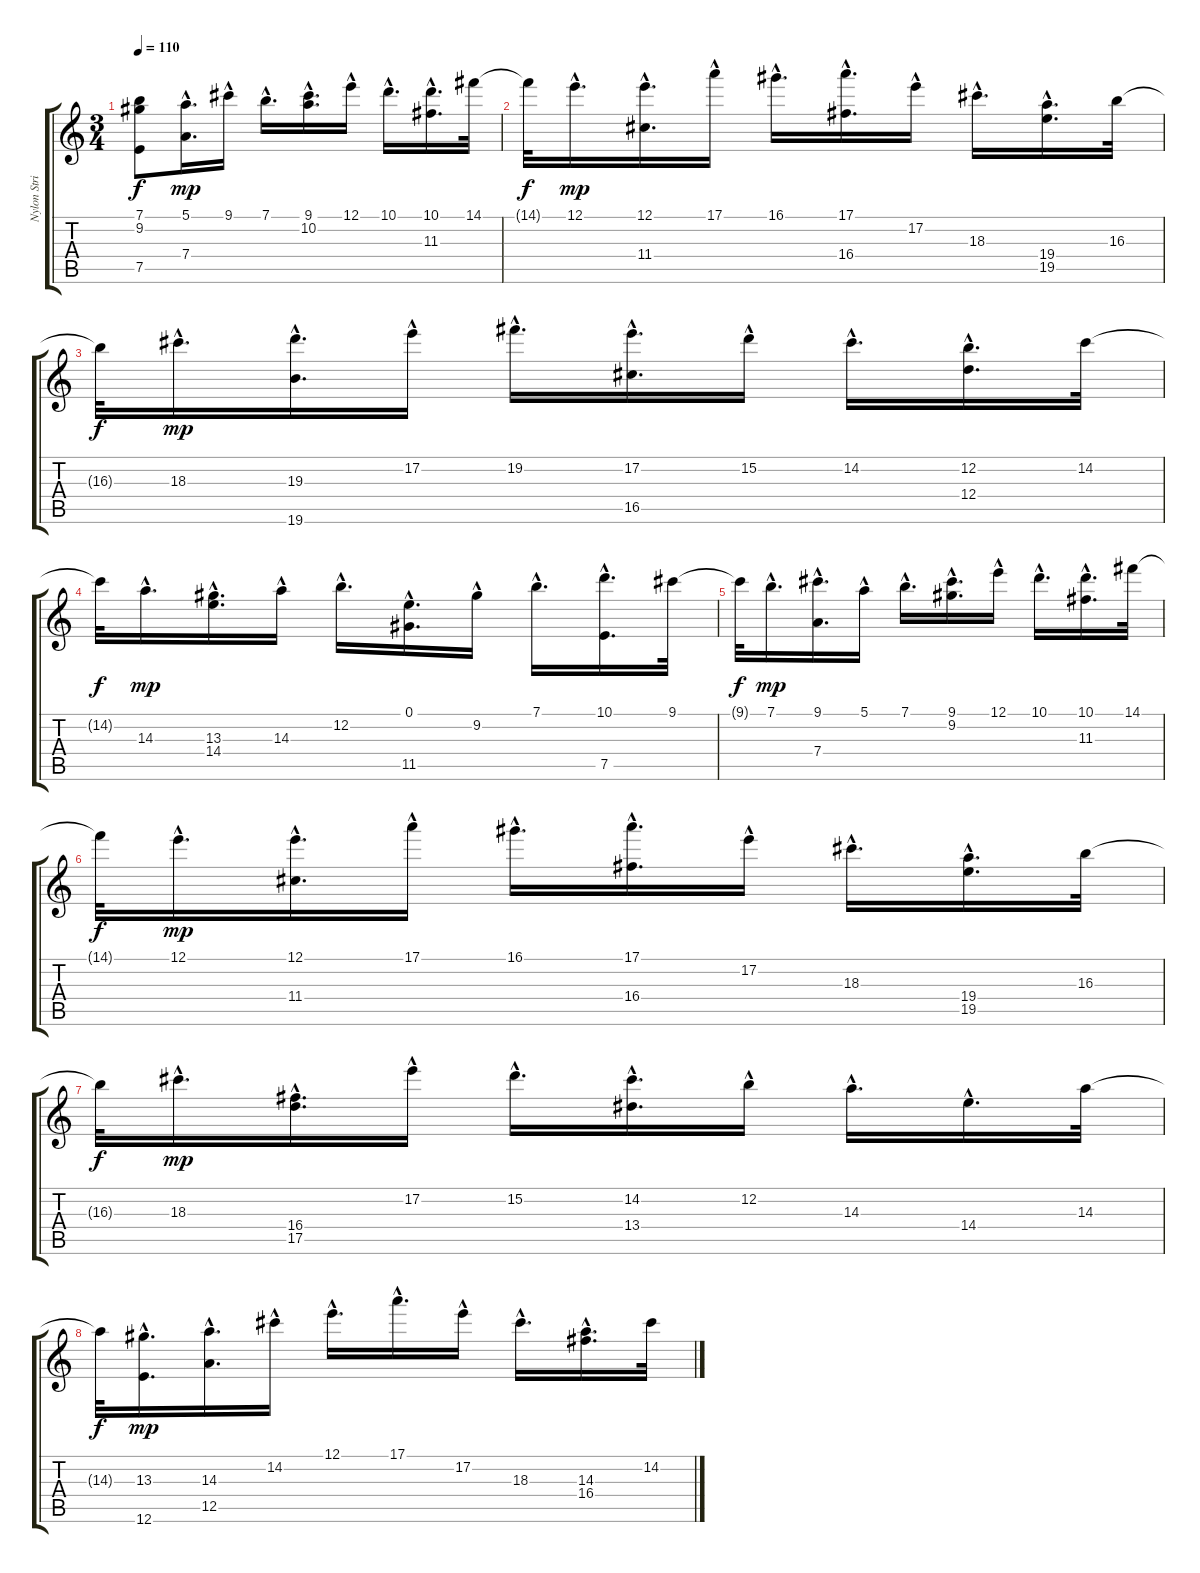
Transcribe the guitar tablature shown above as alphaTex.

\track ("Nylon String Guitar" "Nylon Stri") {instrument acousticguitarnylon}
\staff {score tabs}
\tuning (E4 B3 G3 D3 A2 E2) {hide}
\ts (3 4)
\tempo 110
\clef g2
\ks c
(7.1{t} 9.2{t} 7.5{t}).8{dy f} (5.1{hac} 7.4).16{d dy mp} 9.1{hac}.16 7.1{hac}.16{d} (9.1{hac} 10.2).16{d} 12.1{hac}.16 10.1{hac}.16{d} (10.1{hac} 11.3).16{d} 14.1.32 |
14.1{t}.32{dy f} 12.1{hac}.16{d dy mp} (12.1{hac} 11.4).16{d} 17.1{hac}.16 16.1{hac}.16{d} (17.1{hac} 16.4).16{d} 17.2{hac}.16 18.3{hac}.16{d} (19.4{hac} 19.5).16{d} 16.3.32 |
16.3{t}.32{dy f} 18.3{hac}.16{d dy mp} (19.3{hac} 19.6).16{d} 17.2{hac}.16 19.2{hac}.16{d} (17.2{hac} 16.5).16{d} 15.2{hac}.16 14.2{hac}.16{d} (12.2{hac} 12.4).16{d} 14.2.32 |
14.2{t}.32{dy f} 14.3{hac}.16{d dy mp} (13.3{hac} 14.4).16{d} 14.3{hac}.16 12.2{hac}.16{d} (0.1{hac} 11.5).16{d} 9.2{hac}.16 7.1{hac}.16{d} (10.1{hac} 7.5).16{d} 9.1.32 |
9.1{t}.32{dy f} 7.1{hac}.16{d dy mp} (9.1{hac} 7.4).16{d} 5.1{hac}.16 7.1{hac}.16{d} (9.1{hac} 9.2).16{d} 12.1{hac}.16 10.1{hac}.16{d} (10.1{hac} 11.3).16{d} 14.1.32 |
14.1{t}.32{dy f} 12.1{hac}.16{d dy mp} (12.1{hac} 11.4).16{d} 17.1{hac}.16 16.1{hac}.16{d} (17.1{hac} 16.4).16{d} 17.2{hac}.16 18.3{hac}.16{d} (19.4{hac} 19.5).16{d} 16.3.32 |
16.3{t}.32{dy f} 18.3{hac}.16{d dy mp} (16.4{hac} 17.5).16{d} 17.2{hac}.16 15.2{hac}.16{d} (14.2{hac} 13.4).16{d} 12.2{hac}.16 14.3{hac}.16{d} 14.4{hac}.16{d} 14.3.32 |
14.3{t}.32{dy f} (13.3{hac} 12.6).16{d dy mp} (14.3{hac} 12.5).16{d} 14.2{hac}.16 12.1{hac}.16{d} 17.1{hac}.16{d} 17.2{hac}.16 18.3{hac}.16{d} (14.3{hac} 16.4).16{d} 14.2.32
